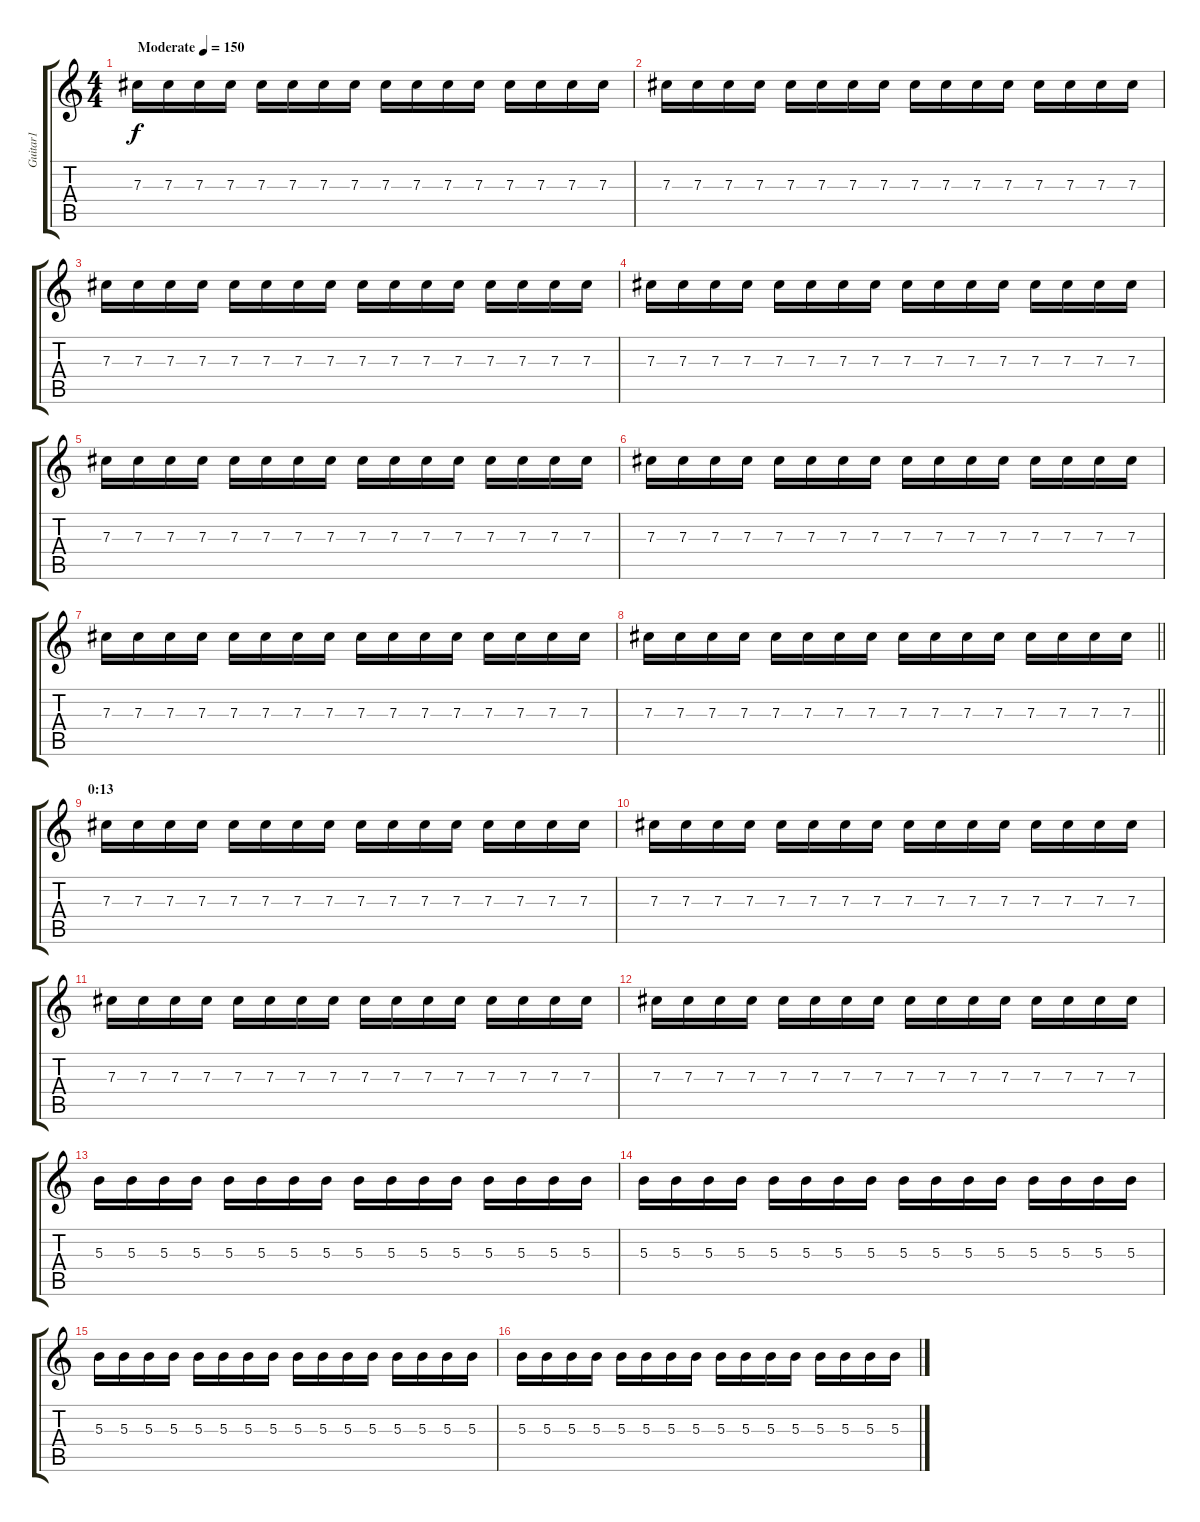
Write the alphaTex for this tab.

\track ("Guitar1" "Guitar1") {instrument overdrivenguitar}
\staff {score tabs}
\tuning (Eb4 Bb3 Gb3 Db3 Ab2 Db2) {hide}
\ts (4 4)
\tempo (150 "Moderate")
\clef g2
\ks c
7.3.16{dy f instrument overdrivenguitar} 7.3.16 7.3.16 7.3.16 7.3.16 7.3.16 7.3.16 7.3.16 7.3.16 7.3.16 7.3.16 7.3.16 7.3.16 7.3.16 7.3.16 7.3.16 |
7.3.16 7.3.16 7.3.16 7.3.16 7.3.16 7.3.16 7.3.16 7.3.16 7.3.16 7.3.16 7.3.16 7.3.16 7.3.16 7.3.16 7.3.16 7.3.16 |
7.3.16 7.3.16 7.3.16 7.3.16 7.3.16 7.3.16 7.3.16 7.3.16 7.3.16 7.3.16 7.3.16 7.3.16 7.3.16 7.3.16 7.3.16 7.3.16 |
7.3.16 7.3.16 7.3.16 7.3.16 7.3.16 7.3.16 7.3.16 7.3.16 7.3.16 7.3.16 7.3.16 7.3.16 7.3.16 7.3.16 7.3.16 7.3.16 |
7.3.16 7.3.16 7.3.16 7.3.16 7.3.16 7.3.16 7.3.16 7.3.16 7.3.16 7.3.16 7.3.16 7.3.16 7.3.16 7.3.16 7.3.16 7.3.16 |
7.3.16 7.3.16 7.3.16 7.3.16 7.3.16 7.3.16 7.3.16 7.3.16 7.3.16 7.3.16 7.3.16 7.3.16 7.3.16 7.3.16 7.3.16 7.3.16 |
7.3.16 7.3.16 7.3.16 7.3.16 7.3.16 7.3.16 7.3.16 7.3.16 7.3.16 7.3.16 7.3.16 7.3.16 7.3.16 7.3.16 7.3.16 7.3.16 |
\barLineRight lightlight
7.3.16 7.3.16 7.3.16 7.3.16 7.3.16 7.3.16 7.3.16 7.3.16 7.3.16 7.3.16 7.3.16 7.3.16 7.3.16 7.3.16 7.3.16 7.3.16 |
\section ("" "0:13")
7.3.16 7.3.16 7.3.16 7.3.16 7.3.16 7.3.16 7.3.16 7.3.16 7.3.16 7.3.16 7.3.16 7.3.16 7.3.16 7.3.16 7.3.16 7.3.16 |
7.3.16 7.3.16 7.3.16 7.3.16 7.3.16 7.3.16 7.3.16 7.3.16 7.3.16 7.3.16 7.3.16 7.3.16 7.3.16 7.3.16 7.3.16 7.3.16 |
7.3.16 7.3.16 7.3.16 7.3.16 7.3.16 7.3.16 7.3.16 7.3.16 7.3.16 7.3.16 7.3.16 7.3.16 7.3.16 7.3.16 7.3.16 7.3.16 |
7.3.16 7.3.16 7.3.16 7.3.16 7.3.16 7.3.16 7.3.16 7.3.16 7.3.16 7.3.16 7.3.16 7.3.16 7.3.16 7.3.16 7.3.16 7.3.16 |
5.3.16 5.3.16 5.3.16 5.3.16 5.3.16 5.3.16 5.3.16 5.3.16 5.3.16 5.3.16 5.3.16 5.3.16 5.3.16 5.3.16 5.3.16 5.3.16 |
5.3.16 5.3.16 5.3.16 5.3.16 5.3.16 5.3.16 5.3.16 5.3.16 5.3.16 5.3.16 5.3.16 5.3.16 5.3.16 5.3.16 5.3.16 5.3.16 |
5.3.16 5.3.16 5.3.16 5.3.16 5.3.16 5.3.16 5.3.16 5.3.16 5.3.16 5.3.16 5.3.16 5.3.16 5.3.16 5.3.16 5.3.16 5.3.16 |
5.3.16 5.3.16 5.3.16 5.3.16 5.3.16 5.3.16 5.3.16 5.3.16 5.3.16 5.3.16 5.3.16 5.3.16 5.3.16 5.3.16 5.3.16 5.3.16
